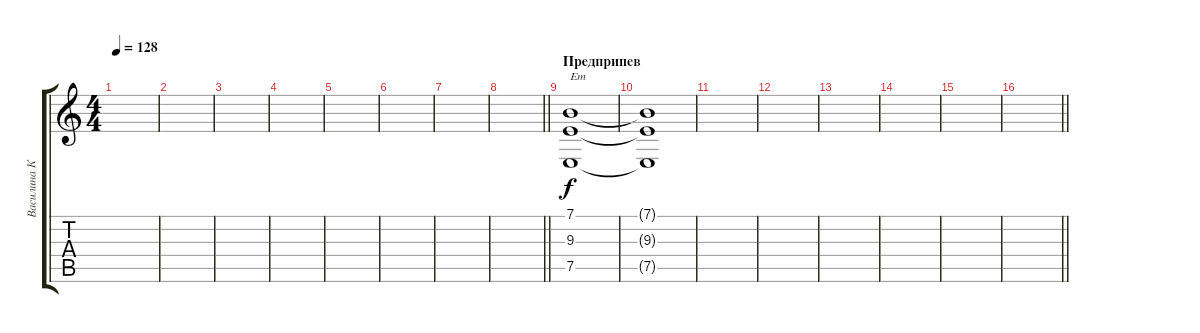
\track ("Василина Кичигина" "Василина К") {instrument stringensemble1}
\staff {score tabs}
\tuning (E4 B3 G3 D3 A2 E2) {hide}
\ts (4 4)
\tempo 128
\clef g2
\ks c
|
|
|
|
|
|
|
\barLineRight lightlight
|
\section ("" "Предприпев")
(7.1 9.3 7.5).1{txt "Em" volume 0 instrument stringensemble1} |
(7.1{t} 9.3{t} 7.5{t}).1 |
|
|
|
|
|
\barLineRight lightlight
